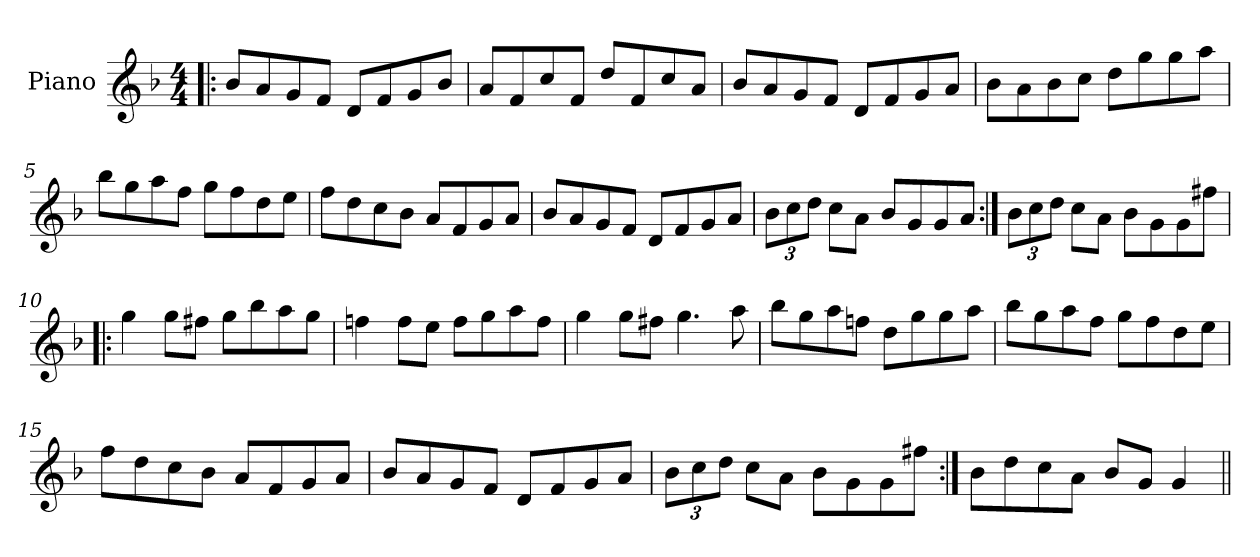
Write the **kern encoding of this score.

**kern
*part1
*staff1
*I"Piano
*I'Pno
*clefG2
*k[b-]
*G:dor
*M4/4
=1!|:
8b-/L
8a/
8g/
8f/J
8d/L
8f/
8g/
8b-/J
=2
8a/L
8f/
8cc/
8f/J
8dd/L
8f/
8cc/
8a/J
=3
8b-/L
8a/
8g/
8f/J
8d/L
8f/
8g/
8a/J
=4
8b-\L
8a\
8b-\
8cc\J
8dd\L
8gg\
8gg\
8aa\J
=5
8bb-\L
8gg\
8aa\
8ff\J
8gg\L
8ff\
8dd\
8ee\J
=6
8ff\L
8dd\
8cc\
8b-\J
8a/L
8f/
8g/
8a/J
=7
8b-/L
8a/
8g/
8f/J
8d/L
8f/
8g/
8a/J
=8
12b-\L
12cc\
12dd\J
8cc\L
8a\J
8b-/L
8g/
8g/
8a/J
=9:|!
12b-\L
12cc\
12dd\J
8cc\L
8a\J
8b-\L
8g\
8g\
8ff#X\J
=10!|:
4gg\
8gg\L
8ff#X\J
8gg\L
8bb-\
8aa\
8gg\J
=11
4ffn\
8ff\L
8ee\J
8ff\L
8gg\
8aa\
8ff\J
=12
4gg\
8gg\L
8ff#X\J
4.gg\
8aa\
=13
8bb-\L
8gg\
8aa\
8ffn\J
8dd\L
8gg\
8gg\
8aa\J
=14
8bb-\L
8gg\
8aa\
8ff\J
8gg\L
8ff\
8dd\
8ee\J
=15
8ff\L
8dd\
8cc\
8b-\J
8a/L
8f/
8g/
8a/J
=16
8b-/L
8a/
8g/
8f/J
8d/L
8f/
8g/
8a/J
=17
12b-\L
12cc\
12dd\J
8cc\L
8a\J
8b-\L
8g\
8g\
8ff#X\J
=18:|!
8b-\L
8dd\
8cc\
8a\J
8b-/L
8g/J
4g/
=||
*-
